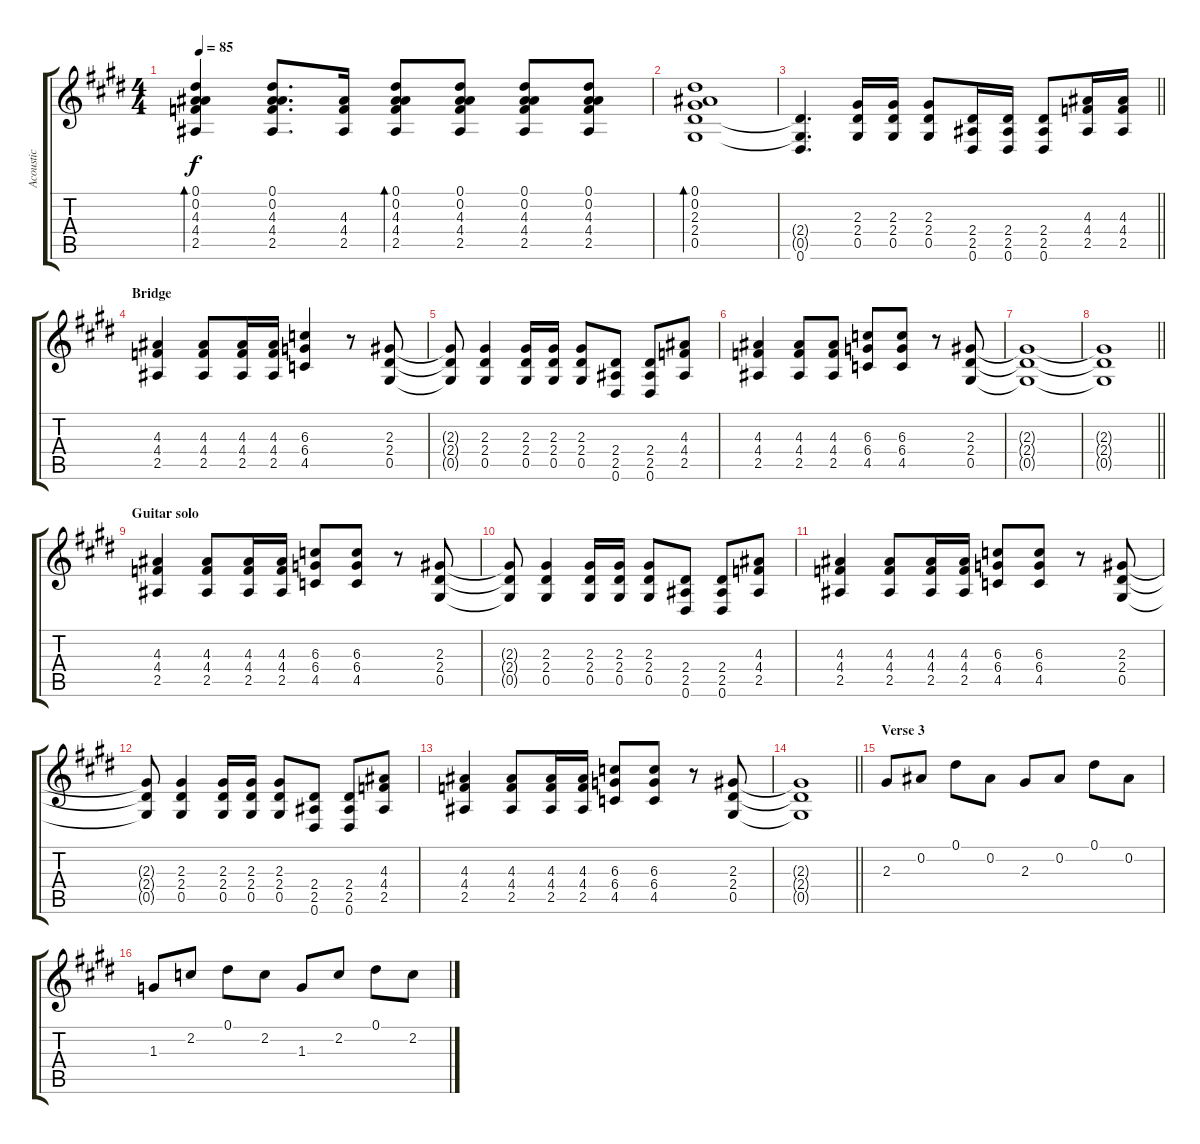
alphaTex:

\track ("Acoustic" "Acoustic") {instrument acousticguitarsteel}
\staff {score tabs}
\tuning (Eb4 Bb3 Gb3 Db3 Ab2 Eb2) {hide}
\ts (4 4)
\tempo 85
\clef g2
\ks e
(0.1 0.2 4.3 4.4 2.5).4{bd 60 dy f} (0.1 0.2 4.3 4.4 2.5).8{d} (4.3 4.4 2.5).16 (0.1 0.2 4.3 4.4 2.5).8{bd 60} (0.1 0.2 4.3 4.4 2.5).8 (0.1 0.2 4.3 4.4 2.5).8 (0.1 0.2 4.3 4.4 2.5).8 |
(0.1 0.2 2.3 2.4 0.5).1{bd 120} |
\barLineRight lightlight
(2.4{t} 0.5{t} 0.6{t}).4{d} (2.3 2.4 0.5).16 (2.3 2.4 0.5).16 (2.3 2.4 0.5).8 (2.4 2.5 0.6).16 (2.4 2.5 0.6).16 (2.4 2.5 0.6).8 (4.3 4.4 2.5).16 (4.3 4.4 2.5).16 |
\section ("" "Bridge")
(4.3 4.4 2.5).4 (4.3 4.4 2.5).8 (4.3 4.4 2.5).16 (4.3 4.4 2.5).16 (6.3 6.4 4.5).4 r.8 (2.3 2.4 0.5).8 |
(2.3{t} 2.4{t} 0.5{t}).8 (2.3 2.4 0.5).4 (2.3 2.4 0.5).16 (2.3 2.4 0.5).16 (2.3 2.4 0.5).8 (2.4 2.5 0.6).8 (2.4 2.5 0.6).8 (4.3 4.4 2.5).8 |
(4.3 4.4 2.5).4 (4.3 4.4 2.5).8 (4.3 4.4 2.5).8 (6.3 6.4 4.5).8 (6.3 6.4 4.5).8 r.8 (2.3 2.4 0.5).8 |
(2.3{t} 2.4{t} 0.5{t}).1 |
\barLineRight lightlight
(2.3{t} 2.4{t} 0.5{t}).1 |
\section ("" "Guitar solo")
(4.3 4.4 2.5).4 (4.3 4.4 2.5).8 (4.3 4.4 2.5).16 (4.3 4.4 2.5).16 (6.3 6.4 4.5).8 (6.3 6.4 4.5).8 r.8 (2.3 2.4 0.5).8 |
(2.3{t} 2.4{t} 0.5{t}).8 (2.3 2.4 0.5).4 (2.3 2.4 0.5).16 (2.3 2.4 0.5).16 (2.3 2.4 0.5).8 (2.4 2.5 0.6).8 (2.4 2.5 0.6).8 (4.3 4.4 2.5).8 |
(4.3 4.4 2.5).4 (4.3 4.4 2.5).8 (4.3 4.4 2.5).16 (4.3 4.4 2.5).16 (6.3 6.4 4.5).8 (6.3 6.4 4.5).8 r.8 (2.3 2.4 0.5).8 |
(2.3{t} 2.4{t} 0.5{t}).8 (2.3 2.4 0.5).4 (2.3 2.4 0.5).16 (2.3 2.4 0.5).16 (2.3 2.4 0.5).8 (2.4 2.5 0.6).8 (2.4 2.5 0.6).8 (4.3 4.4 2.5).8 |
(4.3 4.4 2.5).4 (4.3 4.4 2.5).8 (4.3 4.4 2.5).16 (4.3 4.4 2.5).16 (6.3 6.4 4.5).8 (6.3 6.4 4.5).8 r.8 (2.3 2.4 0.5).8 |
\barLineRight lightlight
(2.3{t} 2.4{t} 0.5{t}).1 |
\section ("" "Verse 3")
2.3.8 0.2.8 0.1.8 0.2.8 2.3.8 0.2.8 0.1.8 0.2.8 |
1.3.8 2.2.8 0.1.8 2.2.8 1.3.8 2.2.8 0.1.8 2.2.8
